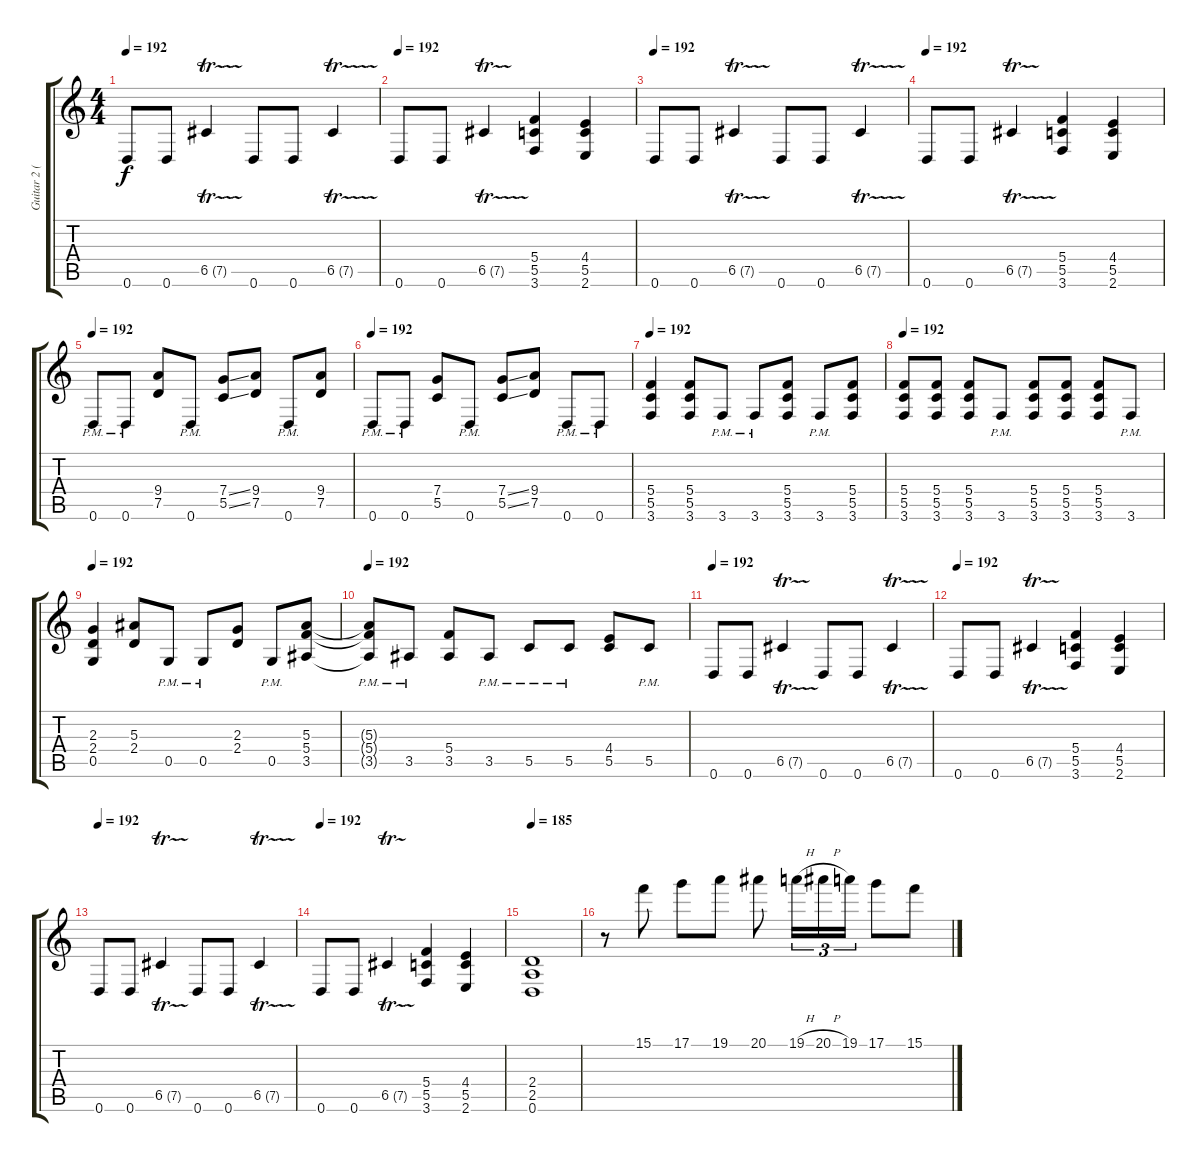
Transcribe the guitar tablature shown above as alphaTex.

\track ("Guitar 2 (Ale)" "Guitar 2 (") {instrument distortionguitar}
\staff {score tabs}
\tuning (D4 A3 F3 C3 G2 D2) {hide}
\ts (4 4)
\tempo 192
\clef g2
\ks c
0.6.8{dy f} 0.6.8 6.5{tr (7 16)}.4 0.6.8 0.6.8 6.5{tr (7 16)}.4 |
\tempo 192
0.6.8 0.6.8 6.5{tr (7 16)}.4 (5.4 5.5 3.6).4 (4.4 5.5 2.6).4 |
\tempo 192
0.6.8 0.6.8 6.5{tr (7 16)}.4 0.6.8 0.6.8 6.5{tr (7 16)}.4 |
\tempo 192
0.6.8 0.6.8 6.5{tr (7 16)}.4 (5.4 5.5 3.6).4 (4.4 5.5 2.6).4 |
\tempo 192
0.6{pm}.8 0.6{pm}.8 (9.4 7.5).8 0.6{pm}.8 (7.4{ss} 5.5{ss}).8 (9.4 7.5).8 0.6{pm}.8 (9.4 7.5).8 |
\tempo 192
0.6{pm}.8 0.6{pm}.8 (7.4 5.5).8 0.6{pm}.8 (7.4{ss} 5.5{ss}).8 (9.4 7.5).8 0.6{pm}.8 0.6{pm}.8 |
\tempo 192
(5.4 5.5 3.6).4 (5.4 5.5 3.6).8 3.6{pm}.8 3.6{pm}.8 (5.4 5.5 3.6).8 3.6{pm}.8 (5.4 5.5 3.6).8 |
\tempo 192
(5.4 5.5 3.6).8 (5.4 5.5 3.6).8 (5.4 5.5 3.6).8 3.6{pm}.8 (5.4 5.5 3.6).8 (5.4 5.5 3.6).8 (5.4 5.5 3.6).8 3.6{pm}.8 |
\tempo 192
(2.3 2.4 0.5).4 (5.3 2.4).8 0.5{pm}.8 0.5{pm}.8 (2.3 2.4).8 0.5{pm}.8 (5.3 5.4 3.5).8 |
\tempo 192
(5.3{t} 5.4{t} 3.5{pm t}).8 3.5{pm}.8 (5.4 3.5).8 3.5{pm}.8 5.5{pm}.8 5.5{pm}.8 (4.4 5.5).8 5.5{pm}.8 |
\tempo 192
0.6.8 0.6.8 6.5{tr (7 16)}.4 0.6.8 0.6.8 6.5{tr (7 16)}.4 |
\tempo 192
0.6.8 0.6.8 6.5{tr (7 16)}.4 (5.4 5.5 3.6).4 (4.4 5.5 2.6).4 |
\tempo 192
0.6.8 0.6.8 6.5{tr (7 16)}.4 0.6.8 0.6.8 6.5{tr (7 16)}.4 |
\tempo 192
0.6.8 0.6.8 6.5{tr (7 16)}.4 (5.4 5.5 3.6).4 (4.4 5.5 2.6).4 |
\tempo 185
(2.4 2.5 0.6).1{volume 13 instrument distortionguitar} |
r.8 15.1.8 17.1.8 19.1.8 20.1.8 19.1{h}.16{tu (3 2)} 20.1{h}.16{tu (3 2)} 19.1.16{tu (3 2)} 17.1.8 15.1.8
